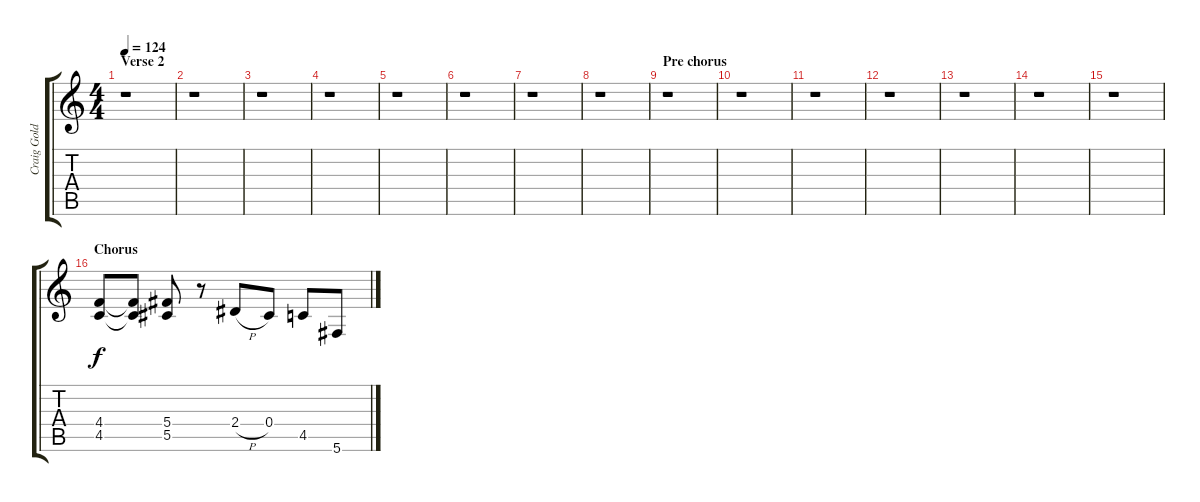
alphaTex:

\track ("Craig Goldy - Lead" "Craig Gold") {instrument overdrivenguitar}
\staff {score tabs}
\tuning (Eb4 Bb3 Gb3 Db3 Ab2 Db2) {hide}
\ts (4 4)
\section ("" "Verse 2")
\tempo 124
\clef g2
\ks c
r.1{dy f} |
r.1 |
r.1 |
r.1 |
r.1 |
r.1 |
r.1 |
r.1 |
\section ("" "Pre chorus")
r.1 |
r.1 |
r.1 |
r.1 |
r.1 |
r.1 |
r.1 |
\section ("" "Chorus")
(4.4 4.5).8{balance 3 instrument lead5charang} (4.4{t} 4.5{t}).8 (5.4 5.5).8 r.8 2.4{h}.8{balance 8} 0.4.8 4.5.8 5.6.8
